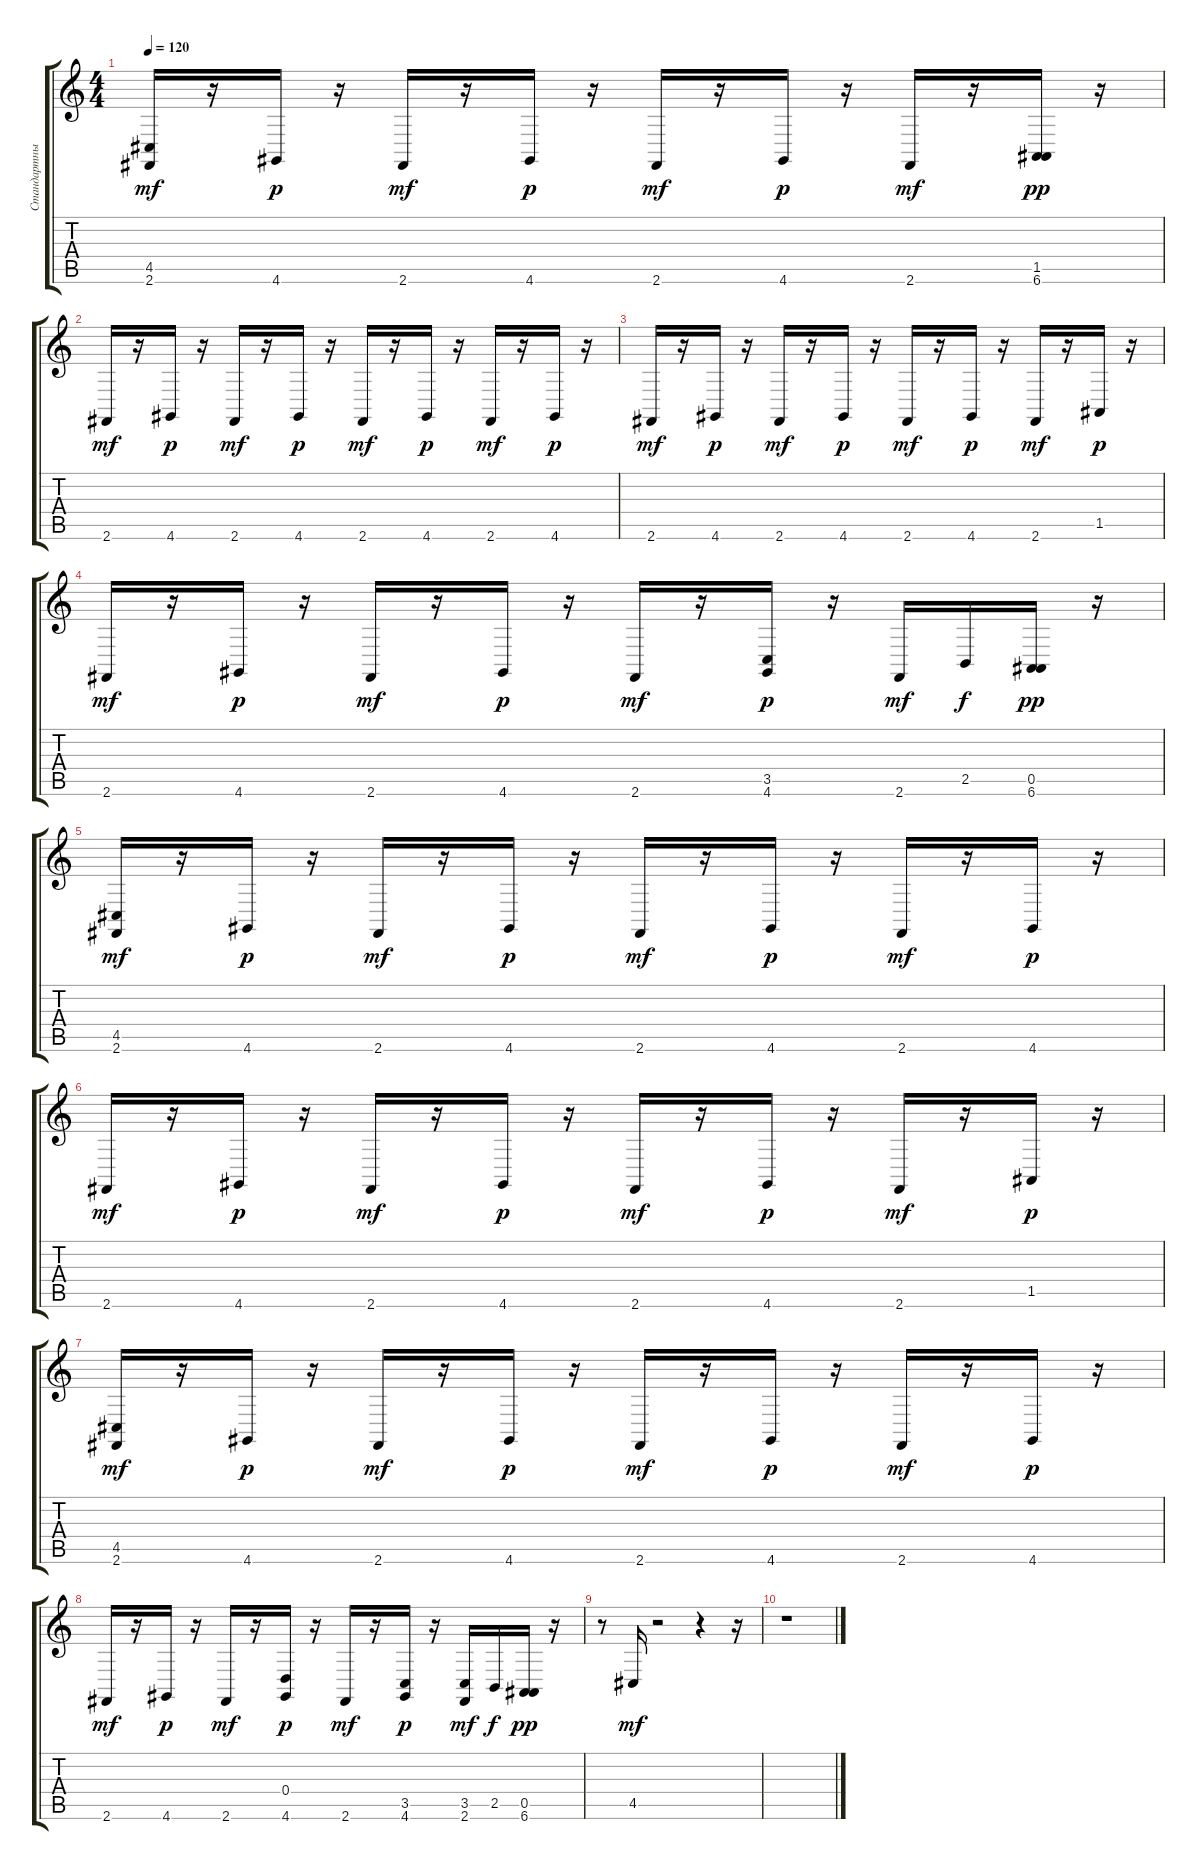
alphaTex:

\track ("Стандартный Набор" "Стандартны") {instrument synthdrum}
\staff {score tabs}
\tuning (E4 B3 G3 D3 A2 E2) {hide}
\ts (4 4)
\tempo 120
\clef g2
\ks c
(4.5 2.6).16{dy mf} r.16 4.6.16{dy p} r.16 2.6.16{dy mf} r.16 4.6.16{dy p} r.16 2.6.16{dy mf} r.16 4.6.16{dy p} r.16 2.6.16{dy mf} r.16 (1.5 6.6).16{dy pp} r.16 |
2.6.16{dy mf} r.16 4.6.16{dy p} r.16 2.6.16{dy mf} r.16 4.6.16{dy p} r.16 2.6.16{dy mf} r.16 4.6.16{dy p} r.16 2.6.16{dy mf} r.16 4.6.16{dy p} r.16 |
2.6.16{dy mf} r.16 4.6.16{dy p} r.16 2.6.16{dy mf} r.16 4.6.16{dy p} r.16 2.6.16{dy mf} r.16 4.6.16{dy p} r.16 2.6.16{dy mf} r.16 1.5.16{dy p} r.16 |
2.6.16{dy mf} r.16 4.6.16{dy p} r.16 2.6.16{dy mf} r.16 4.6.16{dy p} r.16 2.6.16{dy mf} r.16 (3.5 4.6).16{dy p} r.16 2.6.16{dy mf} 2.5.16{dy f} (0.5 6.6).16{dy pp} r.16 |
(4.5 2.6).16{dy mf} r.16 4.6.16{dy p} r.16 2.6.16{dy mf} r.16 4.6.16{dy p} r.16 2.6.16{dy mf} r.16 4.6.16{dy p} r.16 2.6.16{dy mf} r.16 4.6.16{dy p} r.16 |
2.6.16{dy mf} r.16 4.6.16{dy p} r.16 2.6.16{dy mf} r.16 4.6.16{dy p} r.16 2.6.16{dy mf} r.16 4.6.16{dy p} r.16 2.6.16{dy mf} r.16 1.5.16{dy p} r.16 |
(4.5 2.6).16{dy mf} r.16 4.6.16{dy p} r.16 2.6.16{dy mf} r.16 4.6.16{dy p} r.16 2.6.16{dy mf} r.16 4.6.16{dy p} r.16 2.6.16{dy mf} r.16 4.6.16{dy p} r.16 |
2.6.16{dy mf} r.16 4.6.16{dy p} r.16 2.6.16{dy mf} r.16 (0.4 4.6).16{dy p} r.16 2.6.16{dy mf} r.16 (3.5 4.6).16{dy p} r.16 (3.5 2.6).16{dy mf} 2.5.16{dy f} (0.5 6.6).16{dy pp} r.16 |
r.8 4.5.16{dy mf} r.2 r.4 r.16 |
r.1
